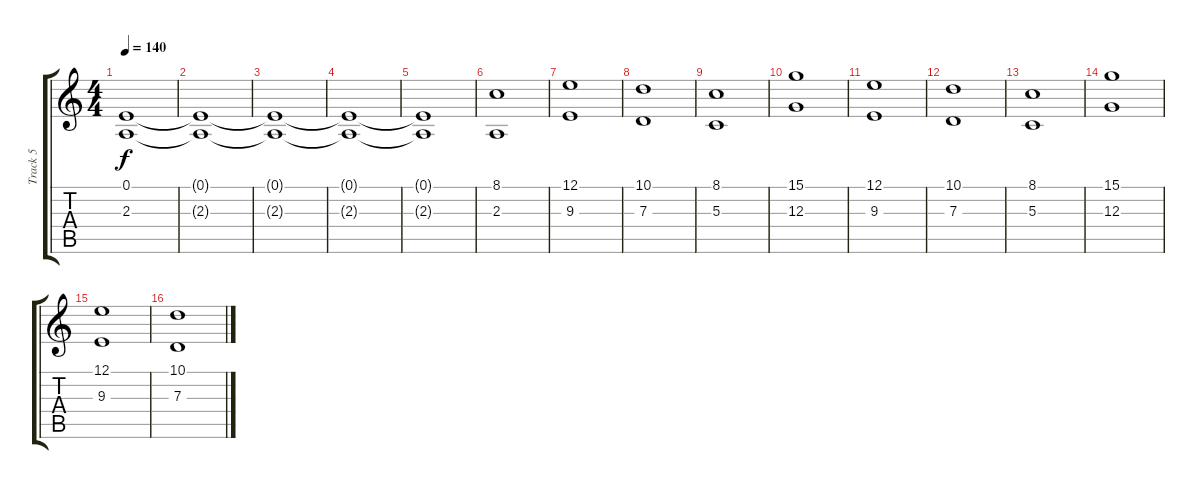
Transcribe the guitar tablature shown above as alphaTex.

\track ("Track 5" "Track 5") {instrument stringensemble1}
\staff {score tabs}
\tuning (E4 B3 G3 D3 A2 E2) {hide}
\ts (4 4)
\tempo 140
\clef g2
\ks c
(0.1{t} 2.3{t}).1{dy f} |
(0.1{t} 2.3{t}).1 |
(0.1{t} 2.3{t}).1 |
(0.1{t} 2.3{t}).1 |
(0.1{t} 2.3{t}).1 |
(8.1 2.3).1 |
(12.1 9.3).1 |
(10.1 7.3).1 |
(8.1 5.3).1 |
(15.1 12.3).1 |
(12.1 9.3).1 |
(10.1 7.3).1 |
(8.1 5.3).1 |
(15.1 12.3).1 |
(12.1 9.3).1 |
(10.1 7.3).1
